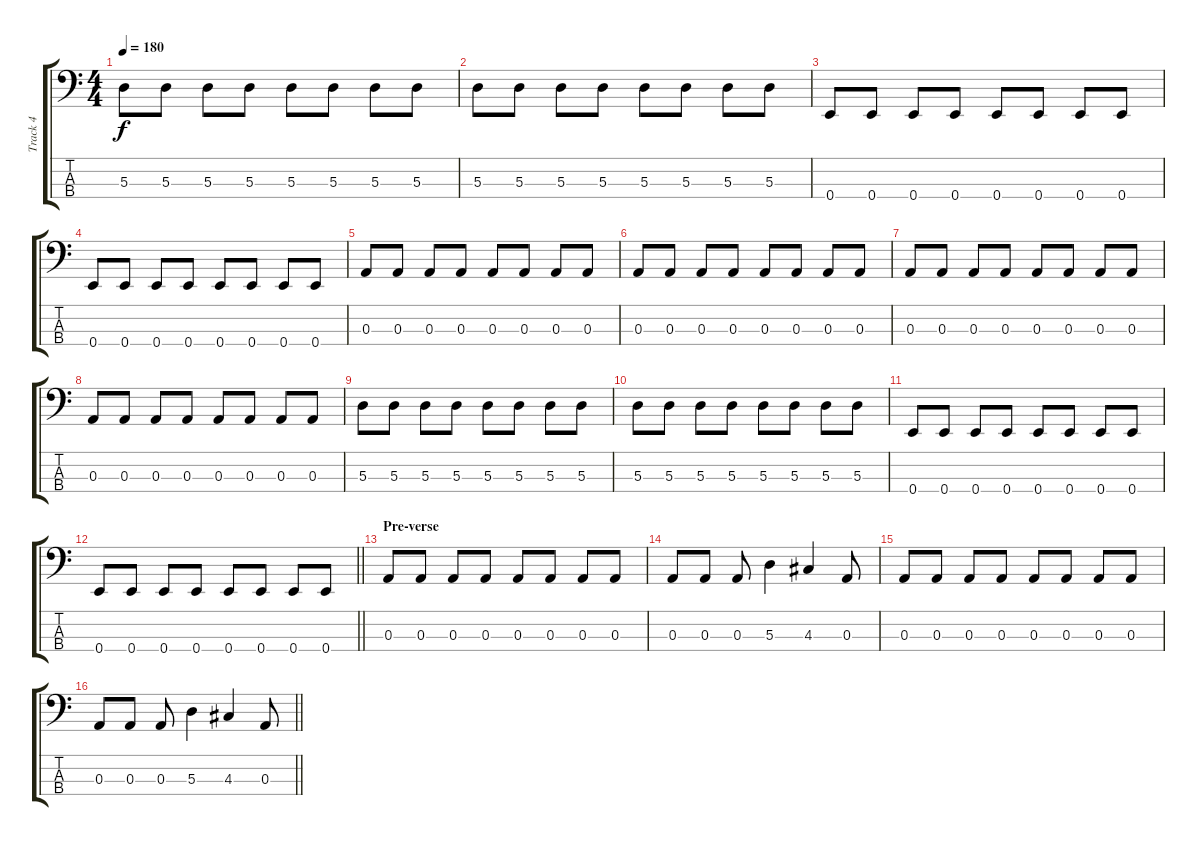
\track ("Track 4" "Track 4") {instrument electricbassfinger}
\staff {score tabs}
\tuning (G2 D2 A1 E1) {hide}
\ts (4 4)
\tempo 180
\clef f4
\ks c
5.3.8{dy f} 5.3.8 5.3.8 5.3.8 5.3.8 5.3.8 5.3.8 5.3.8 |
5.3.8 5.3.8 5.3.8 5.3.8 5.3.8 5.3.8 5.3.8 5.3.8 |
0.4.8 0.4.8 0.4.8 0.4.8 0.4.8 0.4.8 0.4.8 0.4.8 |
0.4.8 0.4.8 0.4.8 0.4.8 0.4.8 0.4.8 0.4.8 0.4.8 |
0.3.8 0.3.8 0.3.8 0.3.8 0.3.8 0.3.8 0.3.8 0.3.8 |
0.3.8 0.3.8 0.3.8 0.3.8 0.3.8 0.3.8 0.3.8 0.3.8 |
0.3.8 0.3.8 0.3.8 0.3.8 0.3.8 0.3.8 0.3.8 0.3.8 |
0.3.8 0.3.8 0.3.8 0.3.8 0.3.8 0.3.8 0.3.8 0.3.8 |
5.3.8 5.3.8 5.3.8 5.3.8 5.3.8 5.3.8 5.3.8 5.3.8 |
5.3.8 5.3.8 5.3.8 5.3.8 5.3.8 5.3.8 5.3.8 5.3.8 |
0.4.8 0.4.8 0.4.8 0.4.8 0.4.8 0.4.8 0.4.8 0.4.8 |
\barLineRight lightlight
0.4.8 0.4.8 0.4.8 0.4.8 0.4.8 0.4.8 0.4.8 0.4.8 |
\section ("" "Pre-verse")
0.3.8 0.3.8 0.3.8 0.3.8 0.3.8 0.3.8 0.3.8 0.3.8 |
0.3.8 0.3.8 0.3.8 5.3.4 4.3.4 0.3.8 |
0.3.8 0.3.8 0.3.8 0.3.8 0.3.8 0.3.8 0.3.8 0.3.8 |
\barLineRight lightlight
0.3.8 0.3.8 0.3.8 5.3.4 4.3.4 0.3.8
